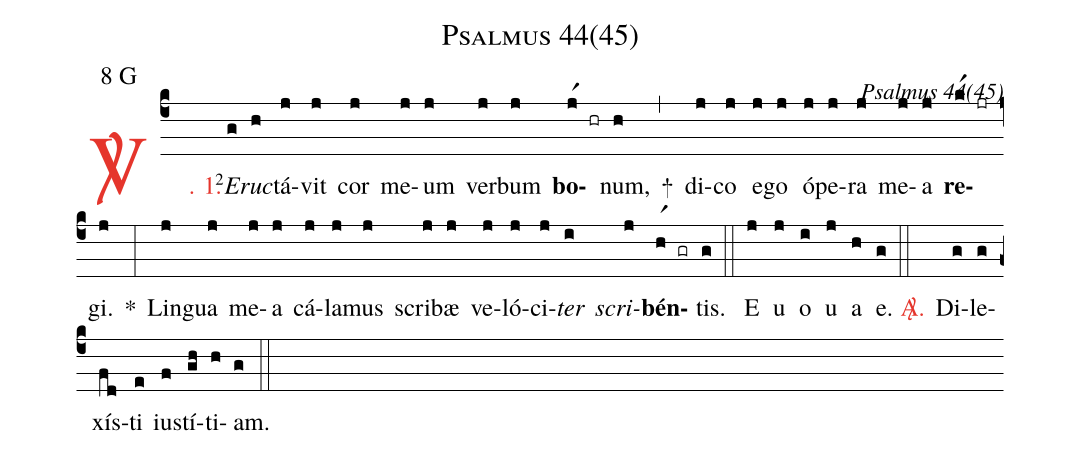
name: Psalmus 44(45);
mode: 8;
mode-differentia: G;
commentary: Psalmus 44(45);
%%
(c4)

<c><sp>V/</sp>. 1.</c>() <v>\VSup{2}</v><i>E</i>(g)<i>ruc</i>(h)tá(j)vit(j) cor(j) me(j)um(j) ver(j)bum(j) <b>bo</b>(jr1 hr)num,(h) +(,) di(j)co(j) e(j)go(j) ó(j)pe(j)ra(j) me(j)a(j) <b>re</b>(kr1 jr)gi.(j) *(:) Lin(j)gua(j) me(j)a(j) cá(j)la(j)mus(j) scri(j)bæ(j) ve(j)ló(j)ci(j)<i>ter</i>(i) <i>scri</i>(j)<b>bén</b>(hr1 gr)tis.(g)

(::)

<eu>E(j) u(j) o(i) u(j) a(h) e.</eu>(g)

(::)

<nlba><c><sp>A/</sp>.</c>() Di</nlba>(g)le(g)xís(fd)ti(e) ius(f)tí(gh)ti(h)am.(g)

(::)
